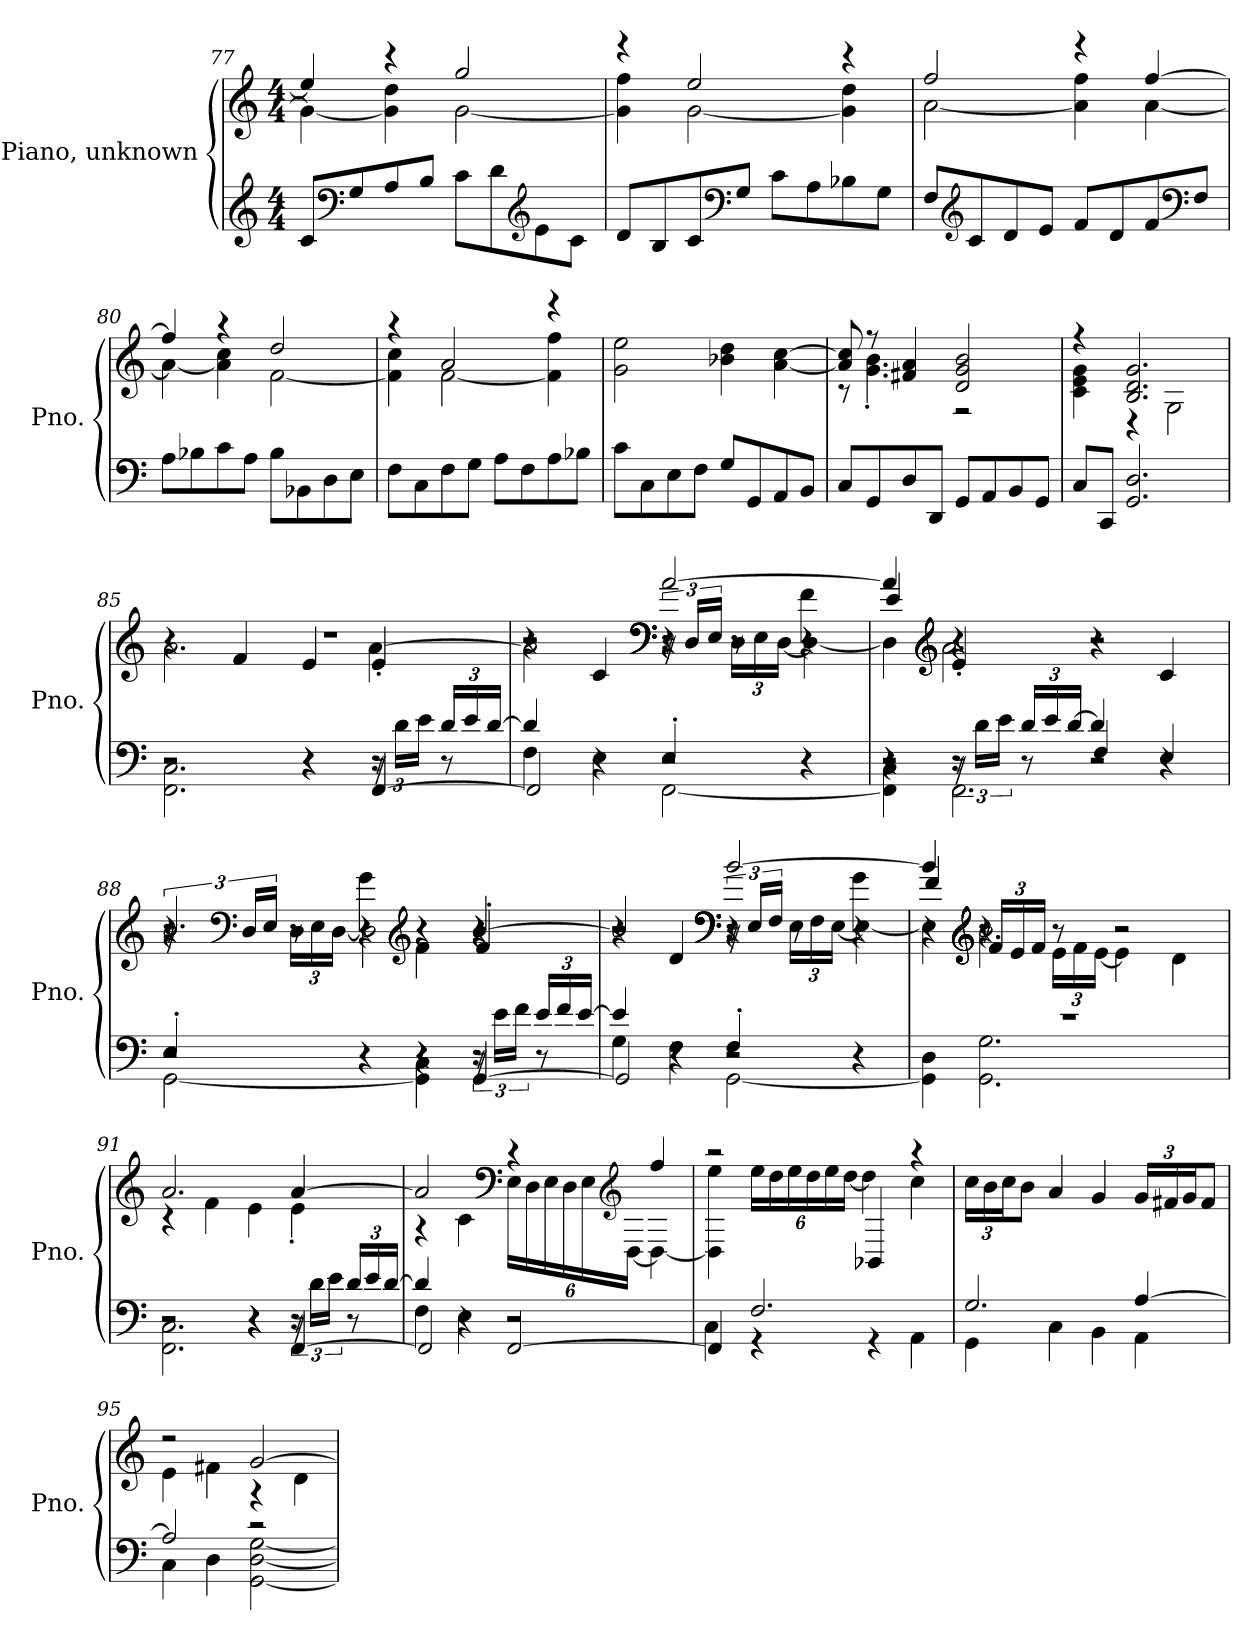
**kern	**kern
*part1	*part1
*staff2	*staff1
*I"Piano, unknown	*
*I'Pno.	*
*clefG2	*clefG2
*k[]	*k[]
*M4/4	*M4/4
=77	=77
*	*^
8c/L	4ee/]	4g\_
*clefF4	*	*
8G/	.	.
8A/	4r	4g\] 4dd\
8B/J	.	.
8c\L	2gg/	[2g\
8d\	.	.
*clefG2	*	*
8e\	.	.
8c\J	.	.
=78	=78	=78
8d/L	4r	4g\] 4ff\
8B/	.	.
8c/	2ee/	[2g\
*clefF4	*	*
8G/J	.	.
8c\L	.	.
8A\	.	.
8B-X\	4r	4g\] 4dd\
8G\J	.	.
!!LO:PB:g=z	!!
=79	=79	=79
8F/L	2ff/	[2a\
*clefG2	*	*
8c/	.	.
8d/	.	.
8e/J	.	.
8f/L	4r	4a\] 4ff\
8d/	.	.
8f/	[4ff/	[4a\
*clefF4	*	*
8F/J	.	.
=80	=80	=80
8A\L	4ff/]	4a\_
8B-X\	.	.
8c\	4r	4a\] 4cc\
8A\J	.	.
8B-\L	2dd/	[2f\
8BB-X\	.	.
8D\	.	.
8E\J	.	.
=81	=81	=81
8F\L	4r	4f\] 4cc\
8C\	.	.
8F\	2a/	[2f\
8G\J	.	.
8A\L	.	.
8F\	.	.
8A\	4r	4f\] 4ff\
8B-X\J	.	.
*	*v	*v
=82	=82
8c\L	2g\ 2ee\
8C\	.
8E\	.
8F\J	.
8G/L	4b-X\ 4dd\
8GG/	.
8AA/	[4a\ [4cc\
8BB/J	.
!!LO:LB:g=z
=83	=83
*	*^
8C/L	8a/] 8cc/]	8r
8GG/	8r	4.g\' 4.b\'
8D/	4f#X/ 4a/	.
8DD/J	.	.
8GG/L	2d/ 2g/ 2b/	2r
8AA/	.	.
8BB/	.	.
8GG/J	.	.
=84	=84	=84
8C/L	4r	4c\ 4e\ 4g\
8CC/J	.	.
2.GG/ 2.D/	2.B/ 2.d/ 2.g/	4r
.	.	2G\
=85	=85	=85
*^	*	*^
*	*^	*	*	*
2r	2.FF\ 2.C\	2r	1r	4r	2.a\
.	.	.	.	4f/	.
4r	.	4r	.	4e/	.
8r	24r	[4FF/	.	4e'/	[4a\
.	24d\LL	.	.	.	.
.	24e\JJ	.	.	.	.
*Xbrackettup	*	*	*	*	*
24d/LL	8r	.	.	.	.
24e/	.	.	.	.	.
[24d/JJ	.	.	.	.	.
=86	=86	=86	=86	=86	=86
*	*	*	*	*	*^
4d/]	4F\	2FF/]	2r	2r	4r	2a\]
4r	4E\	.	.	.	4c/	.
*	*	*	*clefF4	*	*	*
4E'/	[2FF\	2r	[2a/	4r	24r	8r
.	.	.	.	.	24D/LL	.
.	.	.	.	.	24E/JJ	.
*	*	*	*	*	*	*Xbrackettup
.	.	.	.	.	8r	24D\LL
.	.	.	.	.	.	24E\
.	.	.	.	.	.	[24D\JJ
4r	.	.	.	4f\	4r	4D\_
*	*	*	*	*	*v	*v
!!LO:LB:g=z
=87	=87	=87	=87	=87	=87
*	*	*^	*	*	*
4r	4FF\] 4C\	2r	4r	4a/]	4e/	4D\]
*	*	*	*	*clefG2	*	*
*	*brackettup	*	*	*	*	*
8r	24r	.	2.FF\	4r	4e'/	2.a\
.	24d\LL	.	.	.	.	.
.	24e\JJ	.	.	.	.	.
*Xbrackettup	*	*	*	*	*	*
24d/LL	8r	.	.	.	.	.
24e/	.	.	.	.	.	.
[24d/JJ	.	.	.	.	.	.
4d/]	2r	4F/	.	2r	4r	.
4E/	.	4r	.	.	4c/	.
*	*	*v	*v	*	*	*
=88	=88	=88	=88	=88	=88
*	*	*	*	*	*brackettup
*	*	*	*	*	*^
4E'/	[2GG\	2r	2.b/	4r	24r	8r
*	*	*	*clefF4	*	*	*
.	.	.	.	.	24D/LL	.
.	.	.	.	.	24E/JJ	.
*	*	*	*	*	*	*Xbrackettup
.	.	.	.	.	8r	24D\LL
.	.	.	.	.	.	24E\
.	.	.	.	.	.	[24D\JJ
4r	.	.	.	4g\	4r	2D\]
*	*	*	*clefG2	*	*	*
4r	4GG\] 4C\	4r	.	4f\	4r	.
*	*brackettup	*	*	*	*	*
8r	24r	[4GG/	[4b/	4r	4f'/	4r
.	24e\LL	.	.	.	.	.
.	24f\JJ	.	.	.	.	.
*Xbrackettup	*	*	*	*	*	*
24e/LL	8r	.	.	.	.	.
24f/	.	.	.	.	.	.
[24e/JJ	.	.	.	.	.	.
!!LO:LB:g=z	!!	!!	!!
=89	=89	=89	=89	=89	=89	=89
4e/]	4G\	2GG/]	2b/]	2r	4r	2r
4r	4F\	.	.	.	4d/	.
*	*	*	*clefF4	*	*	*
*	*	*	*	*	*brackettup	*
4F'/	[2GG\	2r	[2b/	4r	24r	8r
.	.	.	.	.	24E/LL	.
.	.	.	.	.	24F/JJ	.
*	*	*	*	*	*	*Xbrackettup
.	.	.	.	.	8r	24E\LL
.	.	.	.	.	.	24F\
.	.	.	.	.	.	[24E\JJ
4r	.	.	.	4g\	4r	4E\_
*	*v	*v	*	*	*	*
=90	=90	=90	=90	=90	=90
1r	4GG\] 4D\	4b/]	4r	4f/	4E\]
*	*	*clefG2	*	*	*
.	2.GG\ 2.G\	4r	2.b\	24f/LL	8r
.	.	.	.	24e/	.
.	.	.	.	24f/JJ	.
.	.	.	.	8r	24e\LL
.	.	.	.	.	24f\
.	.	.	.	.	[24e\JJ
.	.	2r	.	2r	4e\]
.	.	.	.	.	4d\
*	*	*	*v	*v	*v
=91	=91	=91	=91
*	*^	*	*
2r	2.FF\ 2.C\	2r	2.a/	4r
.	.	.	.	4f\
4r	.	4r	.	4e\
*	*brackettup	*	*	*
8r	24r	[4FF/	[4a/	4e'\
.	24d\LL	.	.	.
.	24e\JJ	.	.	.
*Xbrackettup	*	*	*	*
24d/LL	8r	.	.	.
24e/	.	.	.	.
[24d/JJ	.	.	.	.
!!LO:LB:g=z	!!
=92	=92	=92	=92	=92
4d/]	4F\	2FF/]	2a/]	4r
4r	4E\	.	.	4c\
*	*	*	*clefF4	*
[2FF/	2r	2r	4r	24E\LL
.	.	.	.	24D\
.	.	.	.	24E\
.	.	.	.	24D\
.	.	.	.	24E\
*	*	*	*clefG2	*
.	.	.	.	[24D\JJ
.	.	.	4ff/	4D\_
*	*v	*v	*	*
=93	=93	=93	=93
4FF/]	4C\	2r	4D\] 4ee\
2.F/	4r	.	24ee\LL
.	.	.	24dd\
.	.	.	24ee\
.	.	.	24dd\
.	.	.	24ee\
.	.	.	[24dd\JJ
.	4r	4BB-X/	4dd\]
.	4AA\	4r	4cc\
*	*	*v	*v
=94	=94	=94
2.G/	4GG\	24cc\LL
.	.	24b\
.	.	24cc\J
.	.	8b\J
.	4C\	4a/
.	4BB\	4g/
[4A/	4AA\	24g/LL
.	.	24f#X/
.	.	24g/J
.	.	8f#/J
=95	=95	=95
*	*	*^
2A/]	4C\	2r	4e\
.	4D\	.	4f#X\
2r	[2GG\ [2D\ [2G\	[2g/	4r
.	.	.	4d\
*v	*v	*	*
*	*v	*v
=	=
*-	*-
